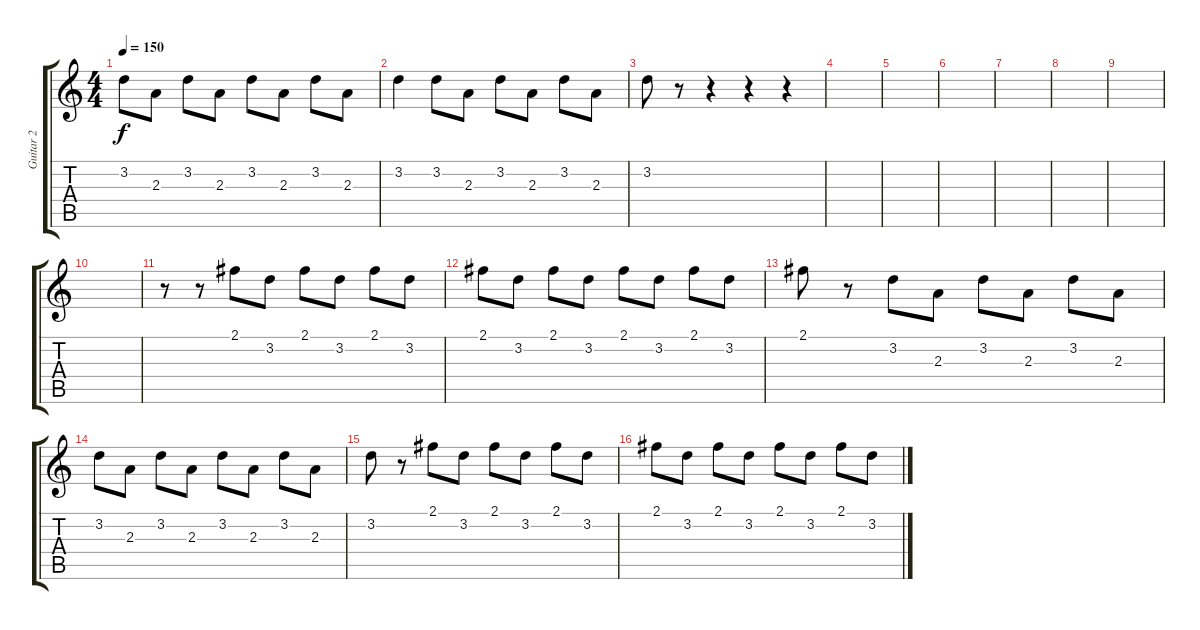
\track ("Guitar 2" "Guitar 2") {instrument distortionguitar}
\staff {score tabs}
\tuning (E4 B3 G3 D3 A2 E2) {hide}
\ts (4 4)
\tempo 150
\clef g2
\ks c
3.2.8{dy f} 2.3.8 3.2.8 2.3.8 3.2.8 2.3.8 3.2.8 2.3.8 |
3.2.4 3.2.8 2.3.8 3.2.8 2.3.8 3.2.8 2.3.8 |
3.2.8 r.8 r.4 r.4 r.4 |
|
|
|
|
|
|
|
r.8 r.8 2.1.8 3.2.8 2.1.8 3.2.8 2.1.8 3.2.8 |
2.1.8 3.2.8 2.1.8 3.2.8 2.1.8 3.2.8 2.1.8 3.2.8 |
2.1.8 r.8 3.2.8 2.3.8 3.2.8 2.3.8 3.2.8 2.3.8 |
3.2.8 2.3.8 3.2.8 2.3.8 3.2.8 2.3.8 3.2.8 2.3.8 |
3.2.8 r.8 2.1.8 3.2.8 2.1.8 3.2.8 2.1.8 3.2.8 |
2.1.8 3.2.8 2.1.8 3.2.8 2.1.8 3.2.8 2.1.8 3.2.8
